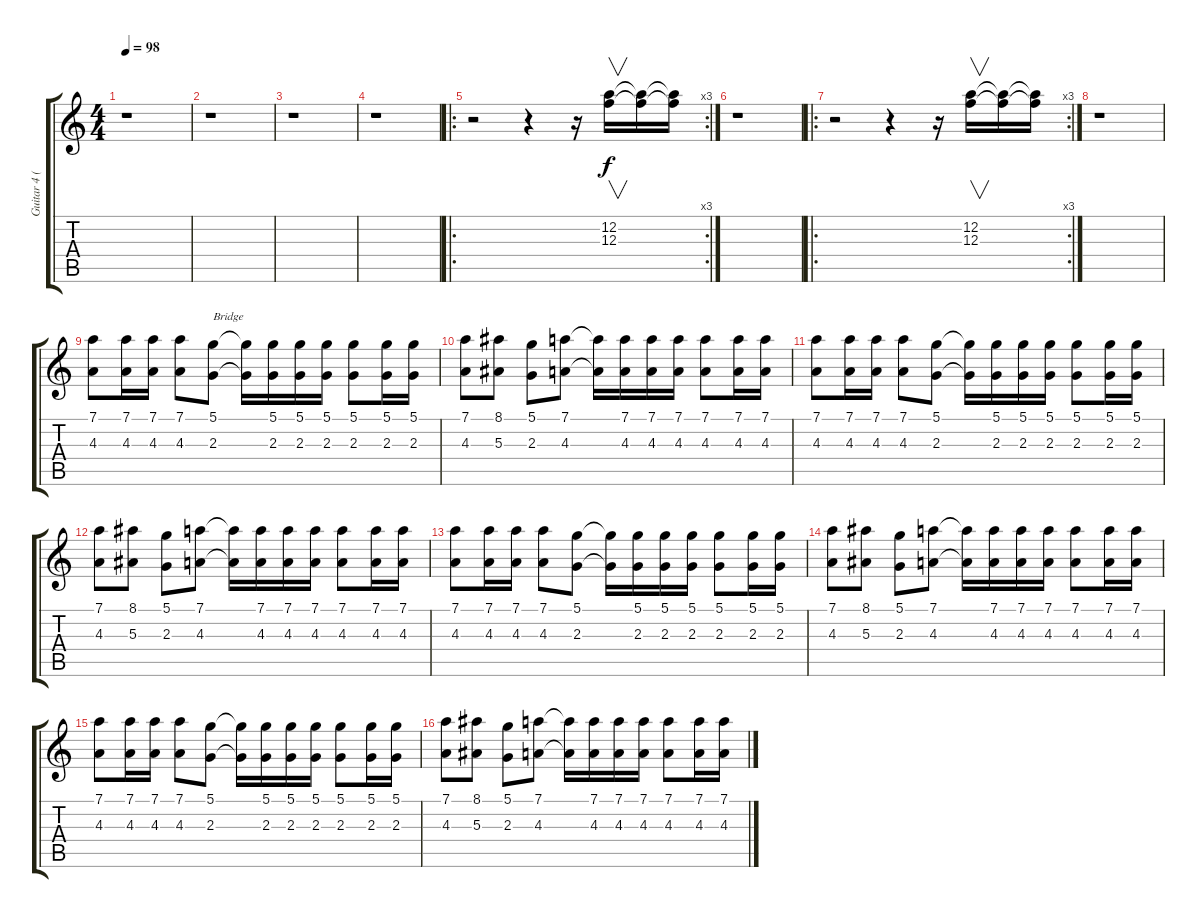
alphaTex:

\track ("Guitar 4 (Higher notes)" "Guitar 4 (") {instrument distortionguitar}
\staff {score tabs}
\tuning (D4 A3 F3 C3 G2 D2) {hide}
\ts (4 4)
\tempo 98
\clef g2
\ks c
r.1{dy f} |
r.1 |
r.1 |
r.1 |
\ro
\rc 3
r.2 r.4 r.16 (12.2 12.3).16{v} (12.2{t} 12.3{t}).16 (12.2{t} 12.3{t}).16 |
r.1 |
\ro
\rc 3
r.2 r.4 r.16 (12.2 12.3).16{v} (12.2{t} 12.3{t}).16 (12.2{t} 12.3{t}).16 |
r.1 |
(7.1 4.3).8 (7.1 4.3).16 (7.1 4.3).16 (7.1 4.3).8 (5.1 2.3).8{txt "Bridge"} (5.1{t} 2.3{t}).16 (5.1 2.3).16 (5.1 2.3).16 (5.1 2.3).16 (5.1 2.3).8 (5.1 2.3).16 (5.1 2.3).16 |
(7.1 4.3).8 (8.1 5.3).8 (5.1 2.3).8 (7.1 4.3).8 (7.1{t} 4.3{t}).16 (7.1 4.3).16 (7.1 4.3).16 (7.1 4.3).16 (7.1 4.3).8 (7.1 4.3).16 (7.1 4.3).16 |
(7.1 4.3).8 (7.1 4.3).16 (7.1 4.3).16 (7.1 4.3).8 (5.1 2.3).8 (5.1{t} 2.3{t}).16 (5.1 2.3).16 (5.1 2.3).16 (5.1 2.3).16 (5.1 2.3).8 (5.1 2.3).16 (5.1 2.3).16 |
(7.1 4.3).8 (8.1 5.3).8 (5.1 2.3).8 (7.1 4.3).8 (7.1{t} 4.3{t}).16 (7.1 4.3).16 (7.1 4.3).16 (7.1 4.3).16 (7.1 4.3).8 (7.1 4.3).16 (7.1 4.3).16 |
(7.1 4.3).8 (7.1 4.3).16 (7.1 4.3).16 (7.1 4.3).8 (5.1 2.3).8 (5.1{t} 2.3{t}).16 (5.1 2.3).16 (5.1 2.3).16 (5.1 2.3).16 (5.1 2.3).8 (5.1 2.3).16 (5.1 2.3).16 |
(7.1 4.3).8 (8.1 5.3).8 (5.1 2.3).8 (7.1 4.3).8 (7.1{t} 4.3{t}).16 (7.1 4.3).16 (7.1 4.3).16 (7.1 4.3).16 (7.1 4.3).8 (7.1 4.3).16 (7.1 4.3).16 |
(7.1 4.3).8 (7.1 4.3).16 (7.1 4.3).16 (7.1 4.3).8 (5.1 2.3).8 (5.1{t} 2.3{t}).16 (5.1 2.3).16 (5.1 2.3).16 (5.1 2.3).16 (5.1 2.3).8 (5.1 2.3).16 (5.1 2.3).16 |
(7.1 4.3).8 (8.1 5.3).8 (5.1 2.3).8 (7.1 4.3).8 (7.1{t} 4.3{t}).16 (7.1 4.3).16 (7.1 4.3).16 (7.1 4.3).16 (7.1 4.3).8 (7.1 4.3).16 (7.1 4.3).16
